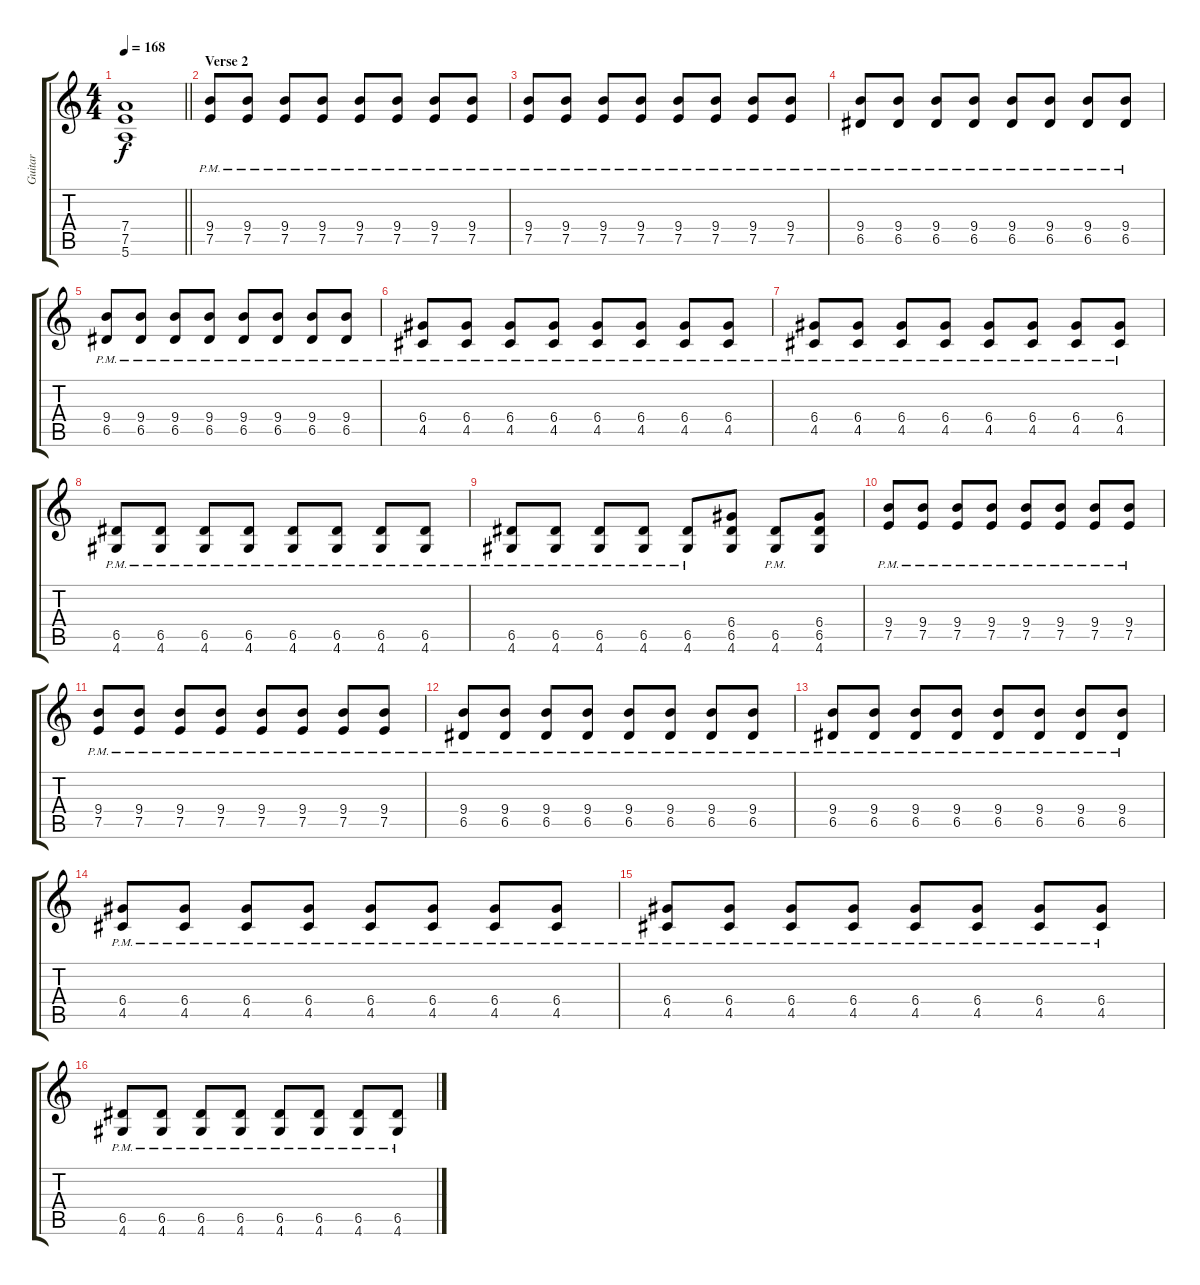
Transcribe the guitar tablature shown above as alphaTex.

\track ("Guitar" "Guitar") {instrument distortionguitar}
\staff {score tabs}
\tuning (E4 B3 G3 D3 A2 E2) {hide}
\ts (4 4)
\tempo 168
\clef g2
\barLineRight lightlight
\ks c
(7.4 7.5 5.6).1{dy f} |
\section ("" "Verse 2")
(9.4{pm} 7.5{pm}).8 (9.4{pm} 7.5{pm}).8 (9.4{pm} 7.5{pm}).8 (9.4{pm} 7.5{pm}).8 (9.4{pm} 7.5{pm}).8 (9.4{pm} 7.5{pm}).8 (9.4{pm} 7.5{pm}).8 (9.4{pm} 7.5{pm}).8 |
(9.4{pm} 7.5{pm}).8 (9.4{pm} 7.5{pm}).8 (9.4{pm} 7.5{pm}).8 (9.4{pm} 7.5{pm}).8 (9.4{pm} 7.5{pm}).8 (9.4{pm} 7.5{pm}).8 (9.4{pm} 7.5{pm}).8 (9.4{pm} 7.5{pm}).8 |
(9.4{pm} 6.5{pm}).8 (9.4{pm} 6.5{pm}).8 (9.4{pm} 6.5{pm}).8 (9.4{pm} 6.5{pm}).8 (9.4{pm} 6.5{pm}).8 (9.4{pm} 6.5{pm}).8 (9.4{pm} 6.5{pm}).8 (9.4{pm} 6.5{pm}).8 |
(9.4{pm} 6.5{pm}).8 (9.4{pm} 6.5{pm}).8 (9.4{pm} 6.5{pm}).8 (9.4{pm} 6.5{pm}).8 (9.4{pm} 6.5{pm}).8 (9.4{pm} 6.5{pm}).8 (9.4{pm} 6.5{pm}).8 (9.4{pm} 6.5{pm}).8 |
(6.4{pm} 4.5{pm}).8 (6.4{pm} 4.5{pm}).8 (6.4{pm} 4.5{pm}).8 (6.4{pm} 4.5{pm}).8 (6.4{pm} 4.5{pm}).8 (6.4{pm} 4.5{pm}).8 (6.4{pm} 4.5{pm}).8 (6.4{pm} 4.5{pm}).8 |
(6.4{pm} 4.5{pm}).8 (6.4{pm} 4.5{pm}).8 (6.4{pm} 4.5{pm}).8 (6.4{pm} 4.5{pm}).8 (6.4{pm} 4.5{pm}).8 (6.4{pm} 4.5{pm}).8 (6.4{pm} 4.5{pm}).8 (6.4{pm} 4.5{pm}).8 |
(6.5{pm} 4.6{pm}).8 (6.5{pm} 4.6{pm}).8 (6.5{pm} 4.6{pm}).8 (6.5{pm} 4.6{pm}).8 (6.5{pm} 4.6{pm}).8 (6.5{pm} 4.6{pm}).8 (6.5{pm} 4.6{pm}).8 (6.5{pm} 4.6{pm}).8 |
(6.5{pm} 4.6{pm}).8 (6.5{pm} 4.6{pm}).8 (6.5{pm} 4.6{pm}).8 (6.5{pm} 4.6{pm}).8 (6.5{pm} 4.6{pm}).8 (6.4 6.5 4.6).8 (6.5{pm} 4.6{pm}).8 (6.4 6.5 4.6).8 |
(9.4{pm} 7.5{pm}).8 (9.4{pm} 7.5{pm}).8 (9.4{pm} 7.5{pm}).8 (9.4{pm} 7.5{pm}).8 (9.4{pm} 7.5{pm}).8 (9.4{pm} 7.5{pm}).8 (9.4{pm} 7.5{pm}).8 (9.4{pm} 7.5{pm}).8 |
(9.4{pm} 7.5{pm}).8 (9.4{pm} 7.5{pm}).8 (9.4{pm} 7.5{pm}).8 (9.4{pm} 7.5{pm}).8 (9.4{pm} 7.5{pm}).8 (9.4{pm} 7.5{pm}).8 (9.4{pm} 7.5{pm}).8 (9.4{pm} 7.5{pm}).8 |
(9.4{pm} 6.5{pm}).8 (9.4{pm} 6.5{pm}).8 (9.4{pm} 6.5{pm}).8 (9.4{pm} 6.5{pm}).8 (9.4{pm} 6.5{pm}).8 (9.4{pm} 6.5{pm}).8 (9.4{pm} 6.5{pm}).8 (9.4{pm} 6.5{pm}).8 |
(9.4{pm} 6.5{pm}).8 (9.4{pm} 6.5{pm}).8 (9.4{pm} 6.5{pm}).8 (9.4{pm} 6.5{pm}).8 (9.4{pm} 6.5{pm}).8 (9.4{pm} 6.5{pm}).8 (9.4{pm} 6.5{pm}).8 (9.4{pm} 6.5{pm}).8 |
(6.4{pm} 4.5{pm}).8 (6.4{pm} 4.5{pm}).8 (6.4{pm} 4.5{pm}).8 (6.4{pm} 4.5{pm}).8 (6.4{pm} 4.5{pm}).8 (6.4{pm} 4.5{pm}).8 (6.4{pm} 4.5{pm}).8 (6.4{pm} 4.5{pm}).8 |
(6.4{pm} 4.5{pm}).8 (6.4{pm} 4.5{pm}).8 (6.4{pm} 4.5{pm}).8 (6.4{pm} 4.5{pm}).8 (6.4{pm} 4.5{pm}).8 (6.4{pm} 4.5{pm}).8 (6.4{pm} 4.5{pm}).8 (6.4{pm} 4.5{pm}).8 |
(6.5{pm} 4.6{pm}).8 (6.5{pm} 4.6{pm}).8 (6.5{pm} 4.6{pm}).8 (6.5{pm} 4.6{pm}).8 (6.5{pm} 4.6{pm}).8 (6.5{pm} 4.6{pm}).8 (6.5{pm} 4.6{pm}).8 (6.5{pm} 4.6{pm}).8
